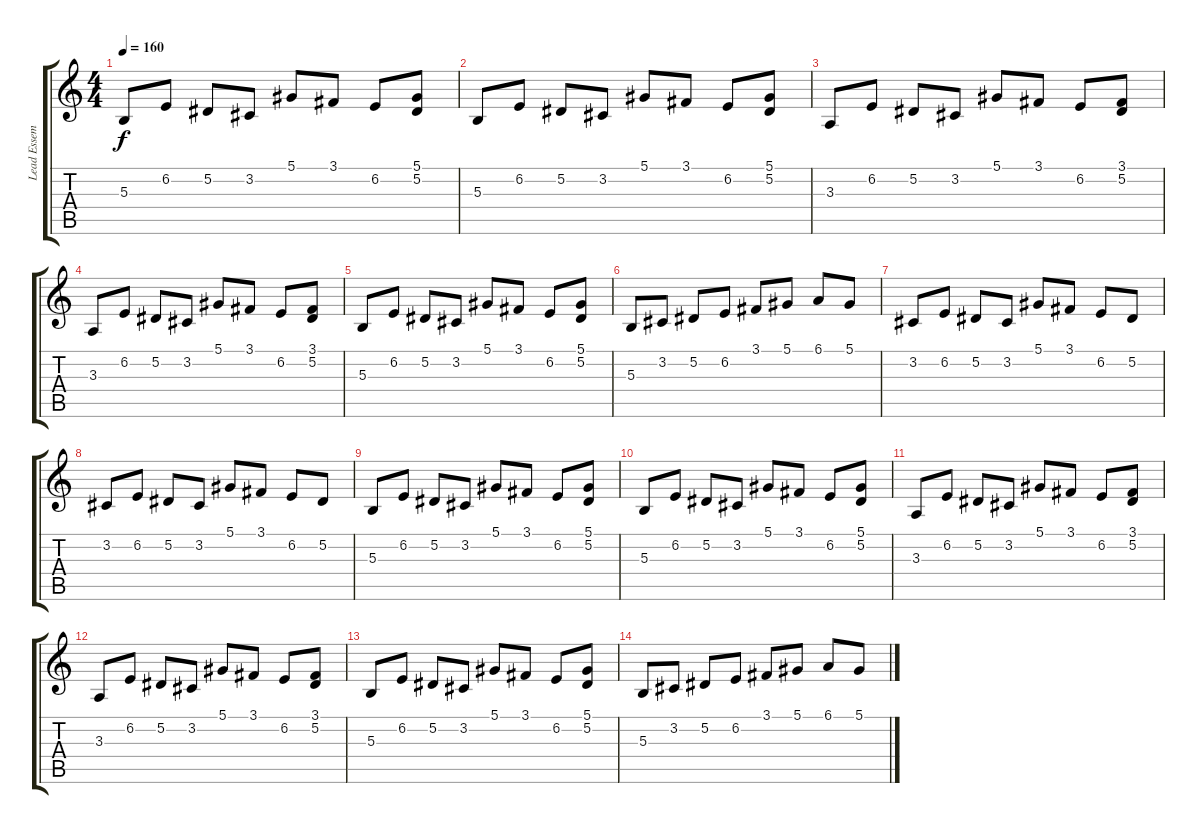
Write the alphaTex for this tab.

\track ("Lead Essemble (Everton Andrade)" "Lead Essem") {instrument fx5brightness}
\staff {score tabs}
\tuning (Eb4 Bb3 Gb3 Db3 Ab2 Eb2) {hide}
\ts (4 4)
\tempo 160
\clef g2
\ks c
5.3.8{dy f} 6.2.8 5.2.8 3.2.8 5.1.8 3.1.8 6.2.8 (5.1 5.2).8 |
5.3.8 6.2.8 5.2.8 3.2.8 5.1.8 3.1.8 6.2.8 (5.1 5.2).8 |
3.3.8 6.2.8 5.2.8 3.2.8 5.1.8 3.1.8 6.2.8 (3.1 5.2).8 |
3.3.8 6.2.8 5.2.8 3.2.8 5.1.8 3.1.8 6.2.8 (3.1 5.2).8 |
5.3.8 6.2.8 5.2.8 3.2.8 5.1.8 3.1.8 6.2.8 (5.1 5.2).8 |
5.3.8 3.2.8 5.2.8 6.2.8 3.1.8 5.1.8 6.1.8 5.1.8 |
3.2.8 6.2.8 5.2.8 3.2.8 5.1.8 3.1.8 6.2.8 5.2.8 |
3.2.8 6.2.8 5.2.8 3.2.8 5.1.8 3.1.8 6.2.8 5.2.8 |
5.3.8 6.2.8 5.2.8 3.2.8 5.1.8 3.1.8 6.2.8 (5.1 5.2).8 |
5.3.8 6.2.8 5.2.8 3.2.8 5.1.8 3.1.8 6.2.8 (5.1 5.2).8 |
3.3.8 6.2.8 5.2.8 3.2.8 5.1.8 3.1.8 6.2.8 (3.1 5.2).8 |
3.3.8 6.2.8 5.2.8 3.2.8 5.1.8 3.1.8 6.2.8 (3.1 5.2).8 |
5.3.8 6.2.8 5.2.8 3.2.8 5.1.8 3.1.8 6.2.8 (5.1 5.2).8 |
5.3.8 3.2.8 5.2.8 6.2.8 3.1.8 5.1.8 6.1.8 5.1.8
